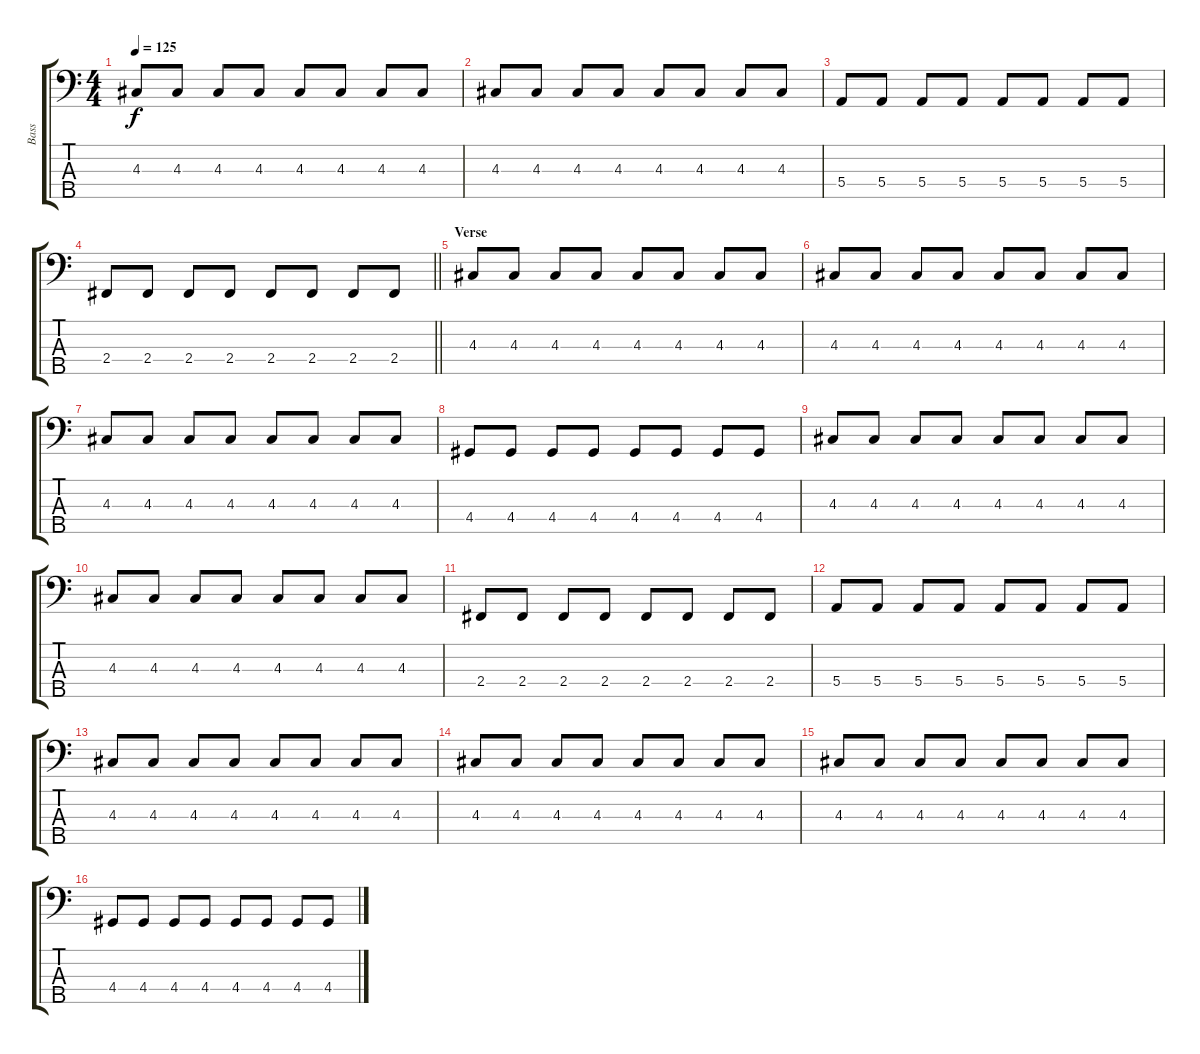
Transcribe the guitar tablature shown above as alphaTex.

\track ("Bass " "Bass ") {instrument electricbassfinger}
\staff {score tabs}
\tuning (G2 D2 A1 E1 B0) {hide}
\ts (4 4)
\tempo 125
\clef f4
\ks c
4.3.8{dy f} 4.3.8 4.3.8 4.3.8 4.3.8 4.3.8 4.3.8 4.3.8 |
4.3.8 4.3.8 4.3.8 4.3.8 4.3.8 4.3.8 4.3.8 4.3.8 |
5.4.8 5.4.8 5.4.8 5.4.8 5.4.8 5.4.8 5.4.8 5.4.8 |
\barLineRight lightlight
2.4.8 2.4.8 2.4.8 2.4.8 2.4.8 2.4.8 2.4.8 2.4.8 |
\section ("" "Verse ")
4.3.8 4.3.8 4.3.8 4.3.8 4.3.8 4.3.8 4.3.8 4.3.8 |
4.3.8 4.3.8 4.3.8 4.3.8 4.3.8 4.3.8 4.3.8 4.3.8 |
4.3.8 4.3.8 4.3.8 4.3.8 4.3.8 4.3.8 4.3.8 4.3.8 |
4.4.8 4.4.8 4.4.8 4.4.8 4.4.8 4.4.8 4.4.8 4.4.8 |
4.3.8 4.3.8 4.3.8 4.3.8 4.3.8 4.3.8 4.3.8 4.3.8 |
4.3.8 4.3.8 4.3.8 4.3.8 4.3.8 4.3.8 4.3.8 4.3.8 |
2.4.8 2.4.8 2.4.8 2.4.8 2.4.8 2.4.8 2.4.8 2.4.8 |
5.4.8 5.4.8 5.4.8 5.4.8 5.4.8 5.4.8 5.4.8 5.4.8 |
4.3.8 4.3.8 4.3.8 4.3.8 4.3.8 4.3.8 4.3.8 4.3.8 |
4.3.8 4.3.8 4.3.8 4.3.8 4.3.8 4.3.8 4.3.8 4.3.8 |
4.3.8 4.3.8 4.3.8 4.3.8 4.3.8 4.3.8 4.3.8 4.3.8 |
4.4.8 4.4.8 4.4.8 4.4.8 4.4.8 4.4.8 4.4.8 4.4.8
